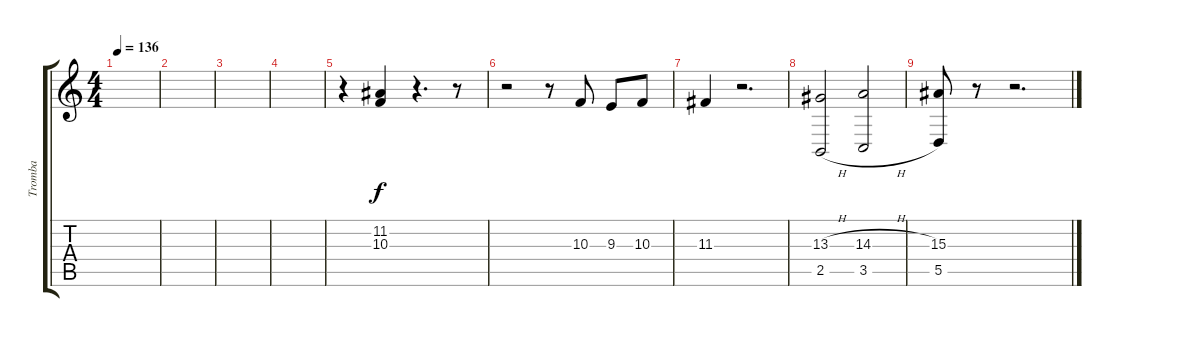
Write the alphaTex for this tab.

\track ("Tromba" "Tromba") {instrument trombone}
\staff {score tabs}
\tuning (E4 B3 G3 D3 A2 E2) {hide}
\ts (4 4)
\tempo 136
\clef g2
\ks c
|
|
|
|
r.4 (11.2 10.3).4 r.4{d} r.8 |
r.2 r.8 10.3.8 9.3.8 10.3.8 |
11.3.4 r.2{d} |
(13.3{h} 2.5{h}).2 (14.3{h} 3.5{h}).2 |
(15.3 5.5).8 r.8 r.2{d}
